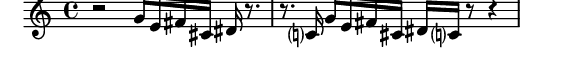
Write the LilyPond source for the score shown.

\version "2.11.64"

\include "../config/lib.ly"

#(set-global-staff-size 15.5)

\score {
  \new Staff {
      \time 4/4
      \relative c'' {
        \set Score.currentBarNumber = #199
        \bar ""
        \bracketUp
        \override TextScript #'extra-offset = #'( 0 . 1 )
        %% corrigir o nome do motivo
        r2 g16^\startGroup^\markup{\italic{motivo #(ly:export (ly:wide-char->utf-8 #x3B1))}} e fis cis dis r8.
        r8. c?16\stopGroup g'16\startGroup^\markup{\italic{motivo #(ly:export (ly:wide-char->utf-8 #x3B1))}} e fis cis dis c?\stopGroup r8 r4
      }
    }
  \layout {
    \context {
      \Staff \consists "Horizontal_bracket_engraver"
    }
  }
}
\paper {
  paper-width = 9.8\cm
  paper-height = 1.5\cm
  top-margin = -.7\cm
  left-margin = .4\cm
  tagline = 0
  indent = #0
}
